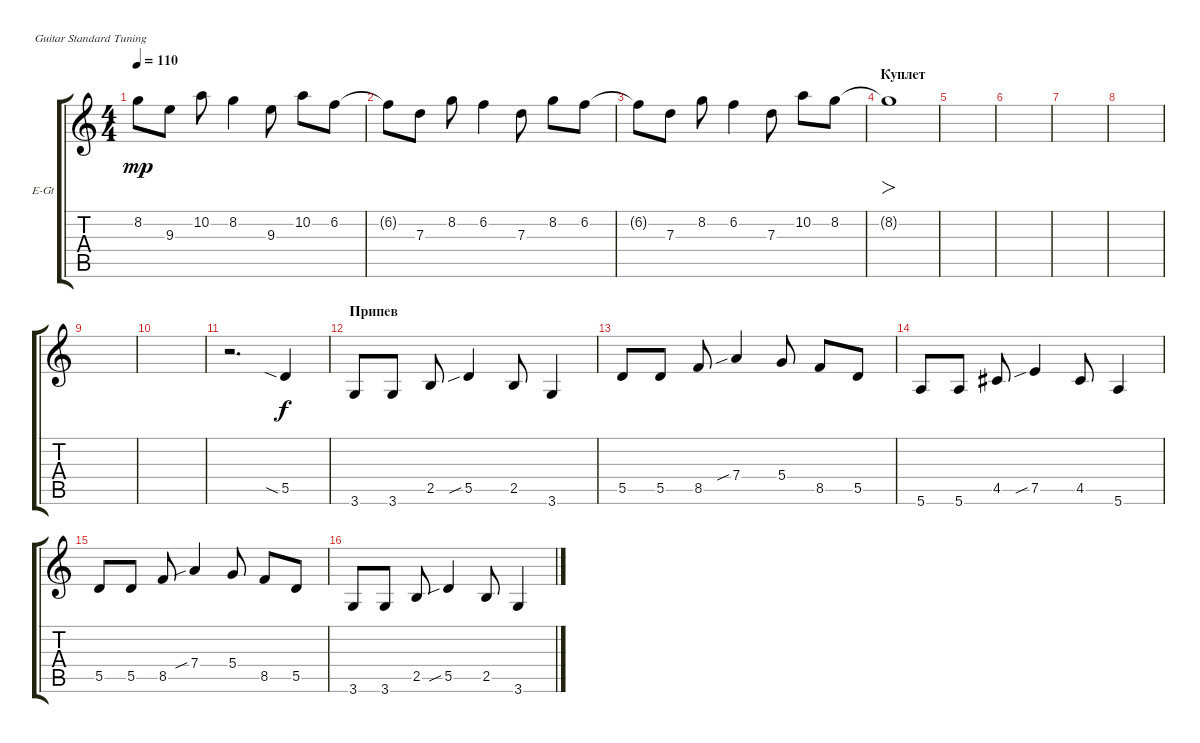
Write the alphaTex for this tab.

\defaultSystemsLayout 4
\bracketExtendMode groupsimilarinstruments
\firstSystemTrackNameOrientation horizontal
\otherSystemsTrackNameOrientation horizontal
\track ("Г. Каспарян" "E-Gt") {instrument overdrivenguitar}
\staff {score tabs}
\tuning (E4 B3 G3 D3 A2 E2)
\ts (4 4)
\tempo 110
\clef g2
\ks c
8.2{t}.8{dy mp} 9.3.8 10.2.8 8.2.4 9.3.8 10.2.8 6.2.8 |
6.2{t}.8 7.3.8 8.2.8 6.2.4 7.3.8 8.2.8 6.2.8 |
6.2{t}.8 7.3.8 8.2.8 6.2.4 7.3.8 10.2.8 8.2.8 |
\section ("" "Куплет")
8.2{t}.1{fo} |
|
|
|
|
|
|
r.2{d} 5.5{sia}.4{dy f} |
\section ("" "Припев")
3.6.8 3.6.8 2.5.8 5.5{sib}.4 2.5.8 3.6.4 |
5.5.8 5.5.8 8.5.8 7.4{sib}.4 5.4.8 8.5.8 5.5.8 |
5.6.8 5.6.8 4.5.8 7.5{sib}.4 4.5.8 5.6.4 |
5.5.8 5.5.8 8.5.8 7.4{sib}.4 5.4.8 8.5.8 5.5.8 |
3.6.8 3.6.8 2.5.8 5.5{sib}.4 2.5.8 3.6.4
